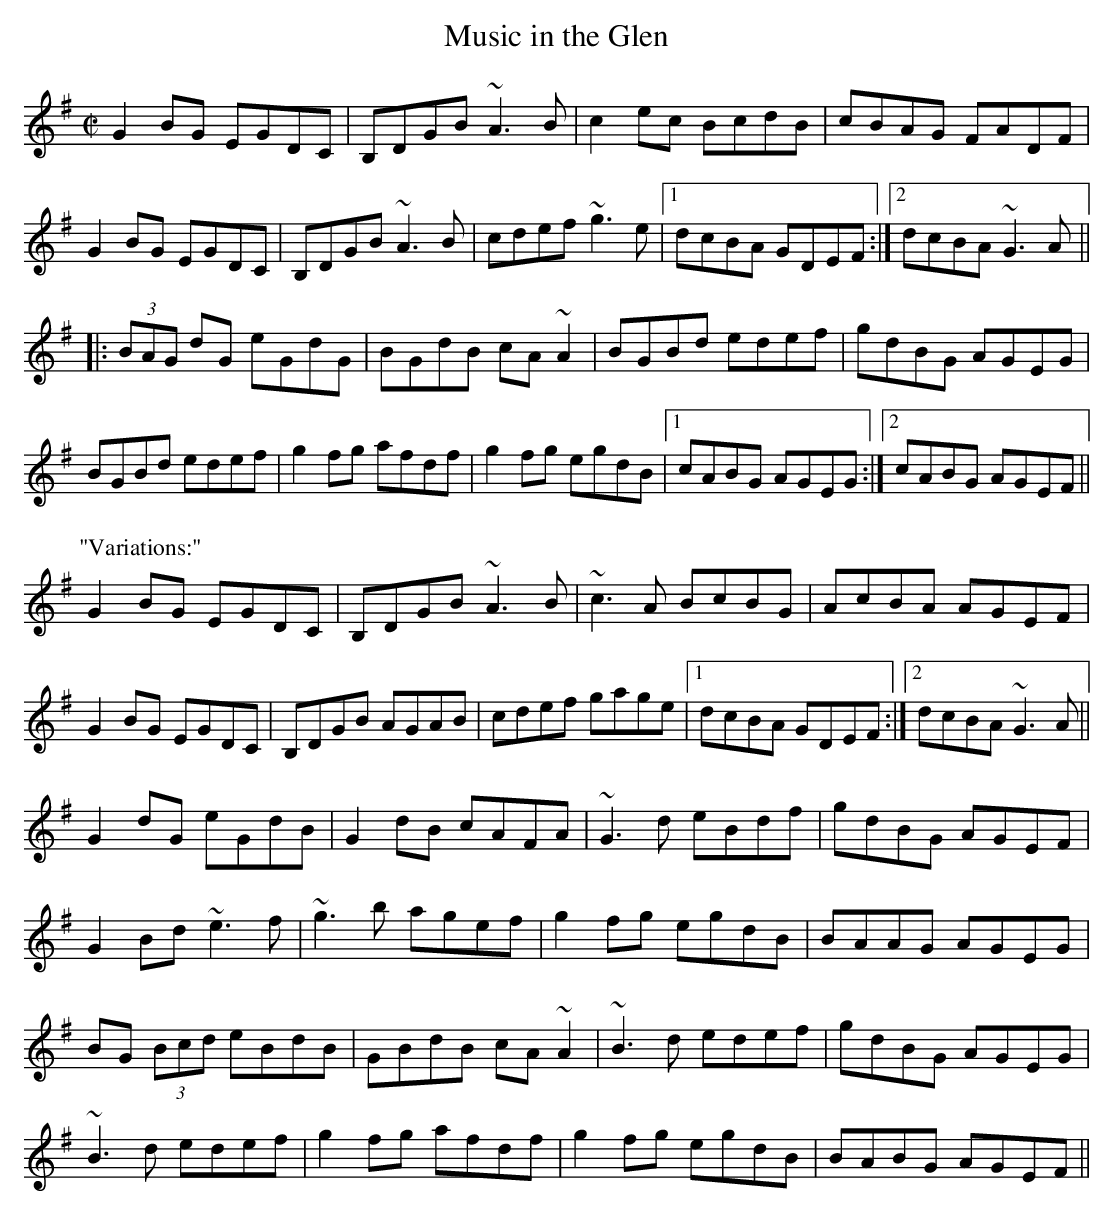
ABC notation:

X:1
T:Music in the Glen
M:C|
K:G
G2BG EGDC|B,DGB ~A3B|c2ec BcdB|cBAG FADF|
G2BG EGDC|B,DGB ~A3B|cdef ~g3e|1 dcBA GDEF:|2 dcBA ~G3A||
|:(3BAG dG eGdG|BGdB cA~A2|BGBd edef|gdBG AGEG|
BGBd edef|g2fg afdf|g2fg egdB|1 cABG AGEG:|2 cABG AGEF||
P:"Variations:"
G2BG EGDC|B,DGB ~A3B|~c3A BcBG|AcBA AGEF|
G2BG EGDC|B,DGB AGAB|cdef gage|1 dcBA GDEF:|2 dcBA ~G3A||
G2dG eGdB|G2dB cAFA|~G3d eBdf|gdBG AGEF|
G2Bd ~e3f|~g3b agef|g2fg egdB|BAAG AGEG|
BG (3Bcd eBdB|GBdB cA~A2|~B3d edef|gdBG AGEG|
~B3d edef|g2fg afdf|g2fg egdB|BABG AGEF||
